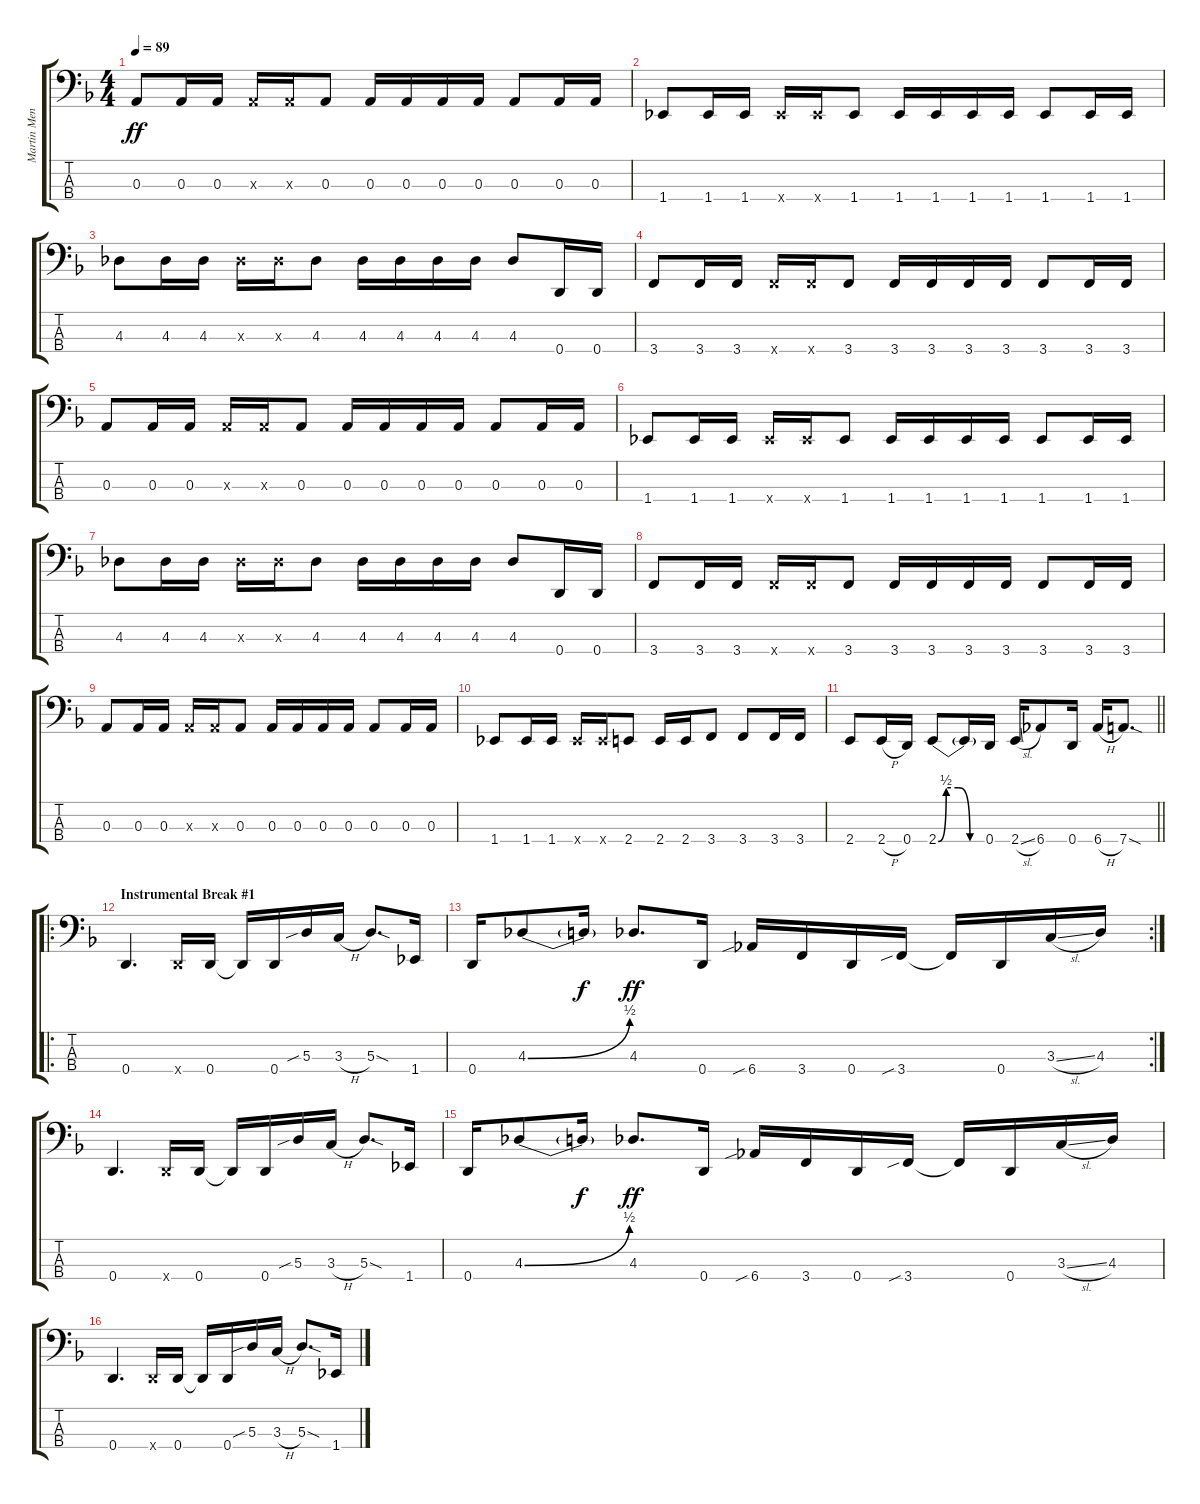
\track ("Martin Mendez - El. Bass #1" "Martin Men") {instrument electricbassfinger}
\staff {score tabs}
\tuning (G2 D2 A1 D1) {hide}
\ts (4 4)
\tempo 89
\clef f4
\ks f
0.3.8{dy ff} 0.3.16 0.3.16 0.3{x}.16 0.3{x}.16 0.3.8 0.3.16 0.3.16 0.3.16 0.3.16 0.3.8 0.3.16 0.3.16 |
1.4.8 1.4.16 1.4.16 1.4{x}.16 1.4{x}.16 1.4.8 1.4.16 1.4.16 1.4.16 1.4.16 1.4.8 1.4.16 1.4.16 |
4.3.8 4.3.16 4.3.16 4.3{x}.16 4.3{x}.16 4.3.8 4.3.16 4.3.16 4.3.16 4.3.16 4.3.8 0.4.16 0.4.16 |
3.4.8 3.4.16 3.4.16 3.4{x}.16 3.4{x}.16 3.4.8 3.4.16 3.4.16 3.4.16 3.4.16 3.4.8 3.4.16 3.4.16 |
0.3.8 0.3.16 0.3.16 0.3{x}.16 0.3{x}.16 0.3.8 0.3.16 0.3.16 0.3.16 0.3.16 0.3.8 0.3.16 0.3.16 |
1.4.8 1.4.16 1.4.16 1.4{x}.16 1.4{x}.16 1.4.8 1.4.16 1.4.16 1.4.16 1.4.16 1.4.8 1.4.16 1.4.16 |
4.3.8 4.3.16 4.3.16 4.3{x}.16 4.3{x}.16 4.3.8 4.3.16 4.3.16 4.3.16 4.3.16 4.3.8 0.4.16 0.4.16 |
3.4.8 3.4.16 3.4.16 3.4{x}.16 3.4{x}.16 3.4.8 3.4.16 3.4.16 3.4.16 3.4.16 3.4.8 3.4.16 3.4.16 |
0.3.8 0.3.16 0.3.16 0.3{x}.16 0.3{x}.16 0.3.8 0.3.16 0.3.16 0.3.16 0.3.16 0.3.8 0.3.16 0.3.16 |
1.4.8 1.4.16 1.4.16 1.4{x}.16 1.4{x}.16 2.4.8 2.4.16 2.4.16 3.4.8 3.4.8 3.4.16 3.4.16 |
\barLineRight lightlight
2.4.8 2.4{h}.16 0.4.16 2.4{be (custom 0 0 10 2 25 2 40 0 60 0)}.8 2.4{t}.16 0.4.16 2.4{sl}.16 6.4.8 0.4.16 6.4{h}.16 7.4{sod}.8{d} |
\ro
\section ("" "Instrumental Break #1")
0.4.4{d} 0.4{x}.16 0.4.16 0.4{t}.16 0.4.16 5.3{sib}.16 3.3{h}.16 5.3{sod}.8{d} 1.4.16 |
\rc 2
0.4.16 4.3{be (bend 0 0 60 2)}.8 4.3{t}.16{dy f} 4.3.8{d dy ff} 0.4.16 6.4{sib}.16 3.4.16 0.4.16 3.4{sib}.16 3.4{t}.16 0.4.16 3.3{sl}.16 4.3.16 |
0.4.4{d} 0.4{x}.16 0.4.16 0.4{t}.16 0.4.16 5.3{sib}.16 3.3{h}.16 5.3{sod}.8{d} 1.4.16 |
0.4.16 4.3{be (bend 0 0 60 2)}.8 4.3{t}.16{dy f} 4.3.8{d dy ff} 0.4.16 6.4{sib}.16 3.4.16 0.4.16 3.4{sib}.16 3.4{t}.16 0.4.16 3.3{sl}.16 4.3.16 |
0.4.4{d} 0.4{x}.16 0.4.16 0.4{t}.16 0.4.16 5.3{sib}.16 3.3{h}.16 5.3{sod}.8{d} 1.4.16
